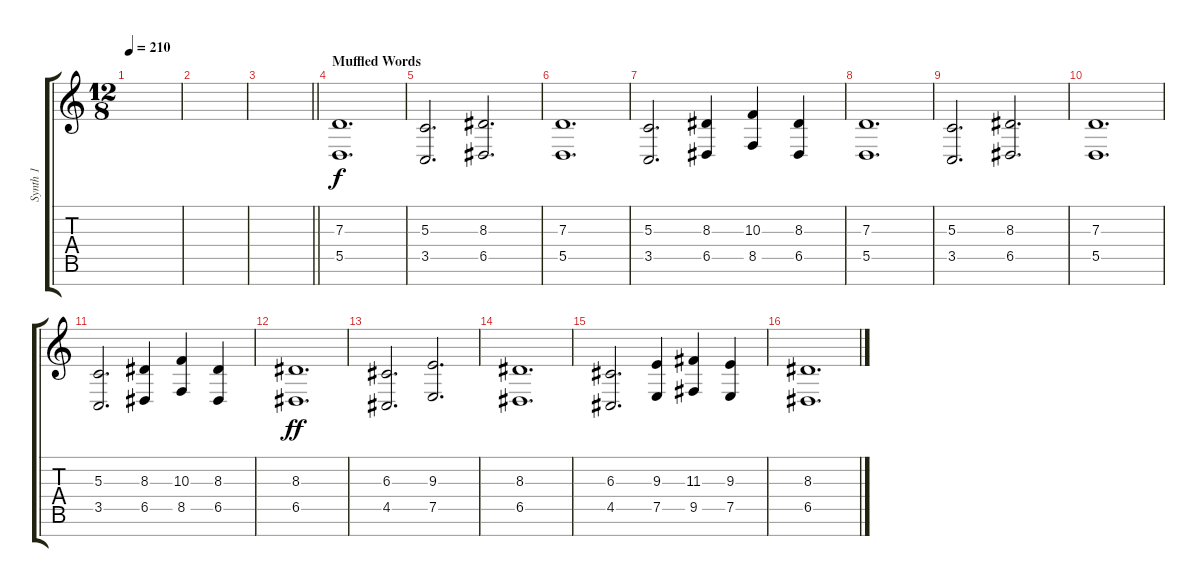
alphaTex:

\track ("Synth 1" "Synth 1") {instrument synthstrings1}
\staff {score tabs}
\tuning (E4 B3 G3 D3 A2 E2 B1) {hide}
\ts (12 8)
\tempo 210
\clef g2
\ks c
|
|
\barLineRight lightlight
|
\section ("" "Muffled Words")
(7.3 5.5).1{d} |
(5.3 3.5).2{d} (8.3 6.5).2{d} |
(7.3 5.5).1{d} |
(5.3 3.5).2{d} (8.3 6.5).4 (10.3 8.5).4 (8.3 6.5).4 |
(7.3 5.5).1{d} |
(5.3 3.5).2{d} (8.3 6.5).2{d} |
(7.3 5.5).1{d} |
(5.3 3.5).2{d} (8.3 6.5).4 (10.3 8.5).4 (8.3 6.5).4 |
(8.3 6.5).1{d dy ff} |
(6.3 4.5).2{d} (9.3 7.5).2{d} |
(8.3 6.5).1{d} |
(6.3 4.5).2{d} (9.3 7.5).4 (11.3 9.5).4 (9.3 7.5).4 |
(8.3 6.5).1{d}
